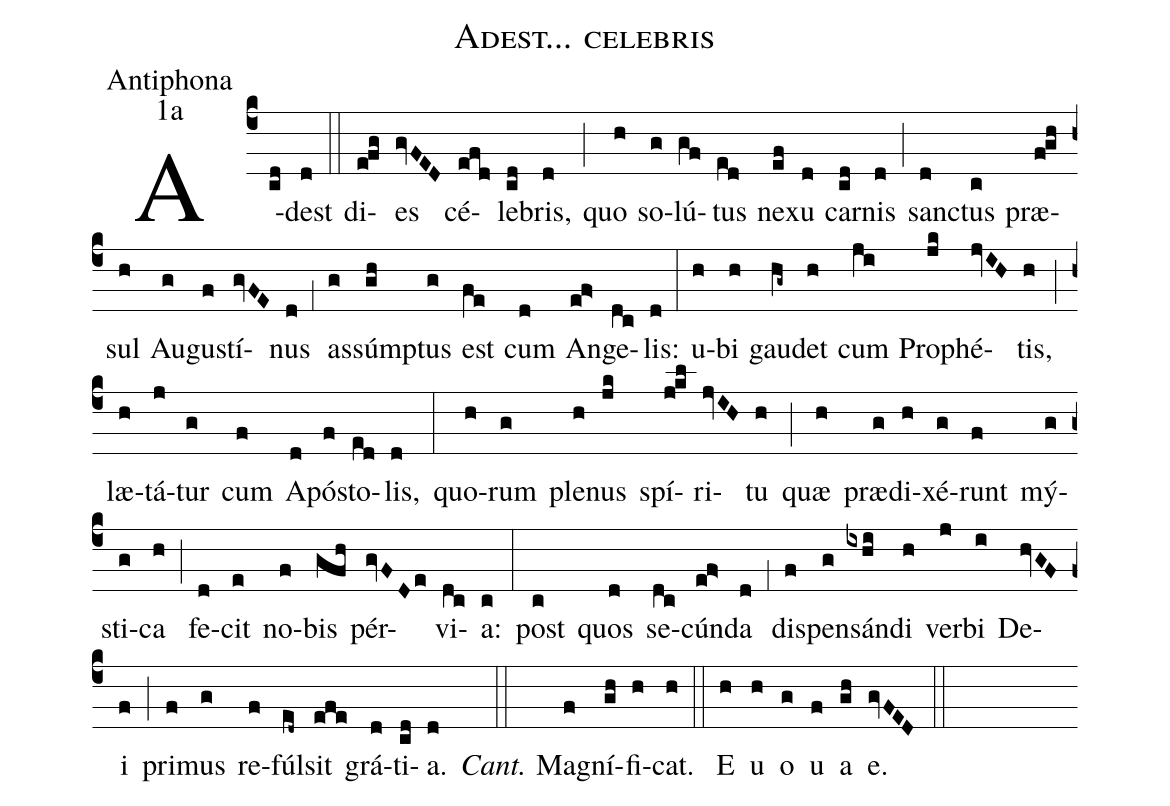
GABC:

name:Adest... celebris;
office-part:Antiphona;
mode:1a;
%%
(c4) A(cd)dest(d) (::) di(e!fg)es(gvFED) cé(efd)le(cd)bris,(d) (;) quo(h) so(g)lú(gf)tus(ed) ne(ef)xu(d) car(cd)nis(d) (;) san(d)ctus(c) præ(f!gh)sul(h) Au(g)gu(f)stí(gvFE)nus(d) (;1) as(g)súmp(gh)tus(g) est(fe) cum(d) An(ef>)ge(dc)lis:(d) (:) u(h)bi(h) gau(hg~)det(h) cum(ji) Pro(jk)phé(jvIH)tis,(h) (;) læ(h)tá(j)tur(g) cum(f) A(d)pó(f)sto(ed)lis,(d) (:) quo(h)rum(g) ple(h)nus(jk) spí(j!kl)ri(jvIH)tu(h) (;) quæ(h) præ(g)di(h)xé(g)runt(f) mý(g)sti(g)ca(h) (;) fe(d)cit(e) no(f)bis(gfh) pér(gvFDe)vi(dc)a:(c) (:) post(c) quos(d) se(dc)cún(ef>)da(d) (;1) di(f)spen(g)sán(ixhi)di(h) ver(j)bi(i) De(hvGF)i(f) (;) pri(f)mus(g) re(f)fúl(ed~)sit(efe) grá(d)ti(cd)a.(d) (::)
<i>Cant.</i> M{a}g(f)ní(gh)fi(h)cat.(h) (::)
<eu> E(h) u(h) o(g) u(f) a(gh) e.(gvFED) </eu>(::)
